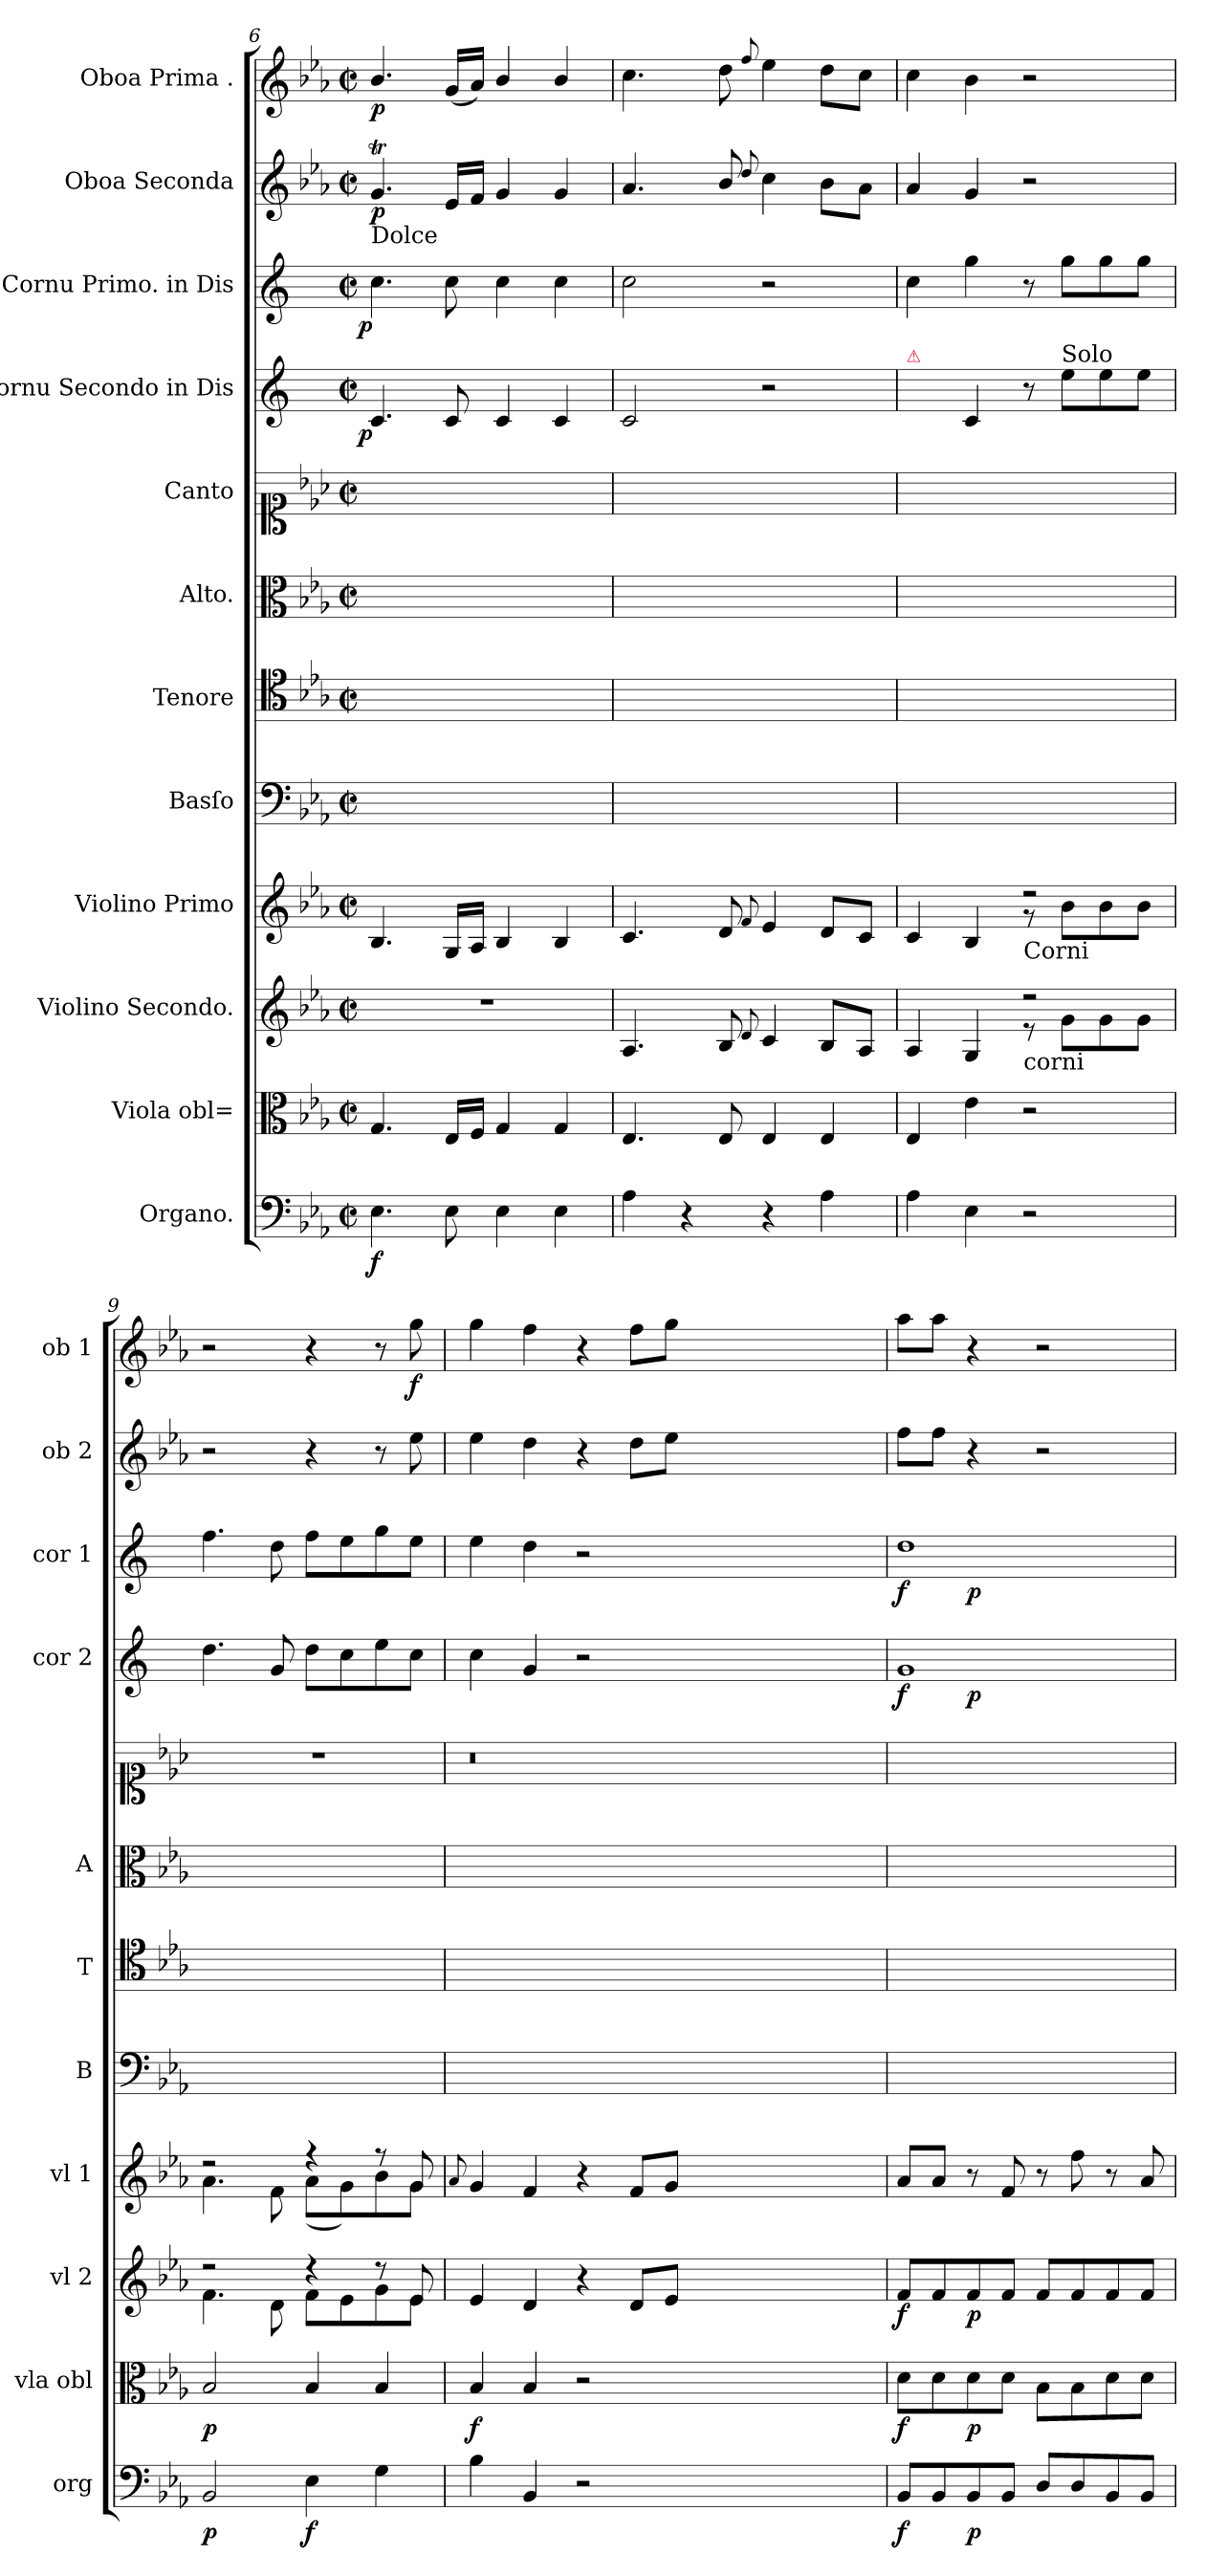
**kern	**dynam	**kern	**dynam	**kern	**dynam	**kern	**dynam	**kern	**kern	**kern	**kern	**kern	**dynam	**kern	**dynam	**kern	**dynam	**kern	**dynam
*part12	*part12	*part11	*part11	*part10	*part10	*part9	*part9	*part8	*part7	*part6	*part5	*part4	*part4	*part3	*part3	*part2	*part2	*part1	*part1
*staff12	*staff12	*staff11	*staff11	*staff10	*staff10	*staff9	*staff9	*staff8	*staff7	*staff6	*staff5	*staff4	*staff4	*staff3	*staff3	*staff2	*staff2	*staff1	*staff1
*I"Organo.	*	*I"Viola obl=	*	*I"Violino Secondo.	*	*I"Violino Primo	*	*I"Basſo	*I"Tenore	*I"Alto.	*I"Canto	*I"Cornu Secondo in Dis	*	*I"Cornu Primo. in Dis	*	*I"Oboa Seconda	*	*I"Oboa Prima .	*
*I'org	*	*I'vla obl	*	*I'vl 2	*	*I'vl 1	*	*I'B	*I'T	*I'A	*	*I'cor 2	*	*I'cor 1	*	*I'ob 2	*	*I'ob 1	*
*clefF4	*	*clefC3	*	*clefG2	*	*clefG2	*	*clefF4	*clefC4	*clefC3	*clefC1	*clefG2	*	*clefG2	*	*clefG2	*	*clefG2	*
*	*	*	*	*	*	*	*	*	*	*	*	*ITrd5c9	*	*ITrd5c9	*	*	*	*	*
*k[b-e-a-]	*	*k[b-e-a-]	*	*k[b-e-a-]	*	*k[b-e-a-]	*	*k[b-e-a-]	*k[b-e-a-]	*k[b-e-a-]	*k[b-e-a-]	*k[b-e-a-]	*	*k[b-e-a-]	*	*k[b-e-a-]	*	*k[b-e-a-]	*
*E-:	*	*E-:	*	*E-:	*	*E-:	*	*E-:	*E-:	*E-:	*E-:	*E-:	*	*E-:	*	*E-:	*	*E-:	*
*M2/2	*	*M2/2	*	*M2/2	*	*M2/2	*	*M2/2	*M2/2	*M2/2	*M2/2	*M2/2	*	*M2/2	*	*M2/2	*	*M2/2	*
*met(c|)	*	*met(c|)	*	*met(c|)	*	*met(c|)	*	*met(c|)	*met(c|)	*met(c|)	*met(c|)	*met(c|)	*	*met(c|)	*	*met(c|)	*	*met(c|)	*
=6	=6	=6	=6	=6	=6	=6	=6	=6	=6	=6	=6	=6	=6	=6	=6	=6	=6	=6	=6
!	!	!	!	!	!	!	!	!	!	!	!	!	!	!	!	!LO:TX:b:t=Dolce	!	!	!
!	!	!	!	!	!	!	!	!	!	!	!	!	!LO:DY:rj	!	!LO:DY:rj	!	!	!	!
4.E-\	f	4.G/	.	1r	.	4.B-/	.	1ryy	1ryy	1ryy	1ryy	4.E-/	p	4.e-\	p	4.gt/	p	4.b-/	p
8E-\	.	16E-/LL	.	.	.	16G/LL	.	.	.	.	.	8E-/	.	8e-\	.	16e-/LL	.	(16g/LL	.
.	.	16F/JJ	.	.	.	16A-/JJ	.	.	.	.	.	.	.	.	.	16f/JJ	.	16a-/JJ)	.
4E-\	.	4G/	.	.	.	4B-/	.	.	.	.	.	4E-/	.	4e-\	.	4g/	.	4b-/	.
4E-\	.	4G/	.	.	.	4B-/	.	.	.	.	.	4E-/	.	4e-\	.	4g/	.	4b-/	.
=7	=7	=7	=7	=7	=7	=7	=7	=7	=7	=7	=7	=7	=7	=7	=7	=7	=7	=7	=7
4A-\	.	4.E-/	.	4.A-/	.	4.c/	.	1ryy	1ryy	1ryy	1ryy	2E-/	.	2e-\	.	4.a-/	.	4.cc\	.
4r	.	.	.	.	.	.	.	.	.	.	.	.	.	.	.	.	.	.	.
.	.	8E-/	.	8B-/	.	8d/	.	.	.	.	.	.	.	.	.	8b-/	.	8dd\	.
.	.	.	.	8qqd/	.	8qqf/	.	.	.	.	.	.	.	.	.	8qqdd/	.	8qqff/	.
4r	.	4E-/	.	4c/	.	4e-/	.	.	.	.	.	2r	.	2r	.	4cc\	.	4ee-\	.
4A-\	.	4E-/	.	8B-/L	.	8d/L	.	.	.	.	.	.	.	.	.	8b-\L	.	8dd\L	.
.	.	.	.	8A-/J	.	8c/J	.	.	.	.	.	.	.	.	.	8a-\J	.	8cc\J	.
=8	=8	=8	=8	=8	=8	=8	=8	=8	=8	=8	=8	=8	=8	=8	=8	=8	=8	=8	=8
*	*	*	*	*^	*	*^	*	*	*	*	*	*	*	*	*	*	*	*	*
!	!	!	!	!	!	!	!	!	!	!	!	!	!	!LO:TX:a:color=crimson:t=⚠	!	!	!	!	!	!	!
4A-\	.	4E-/	.	4A-/	2rAyy	.	4c/	2rAyy	.	1ryy	1ryy	1ryy	1ryy	4ryy	.	4e-\	.	4a-/	.	4cc\	.
4E-\	.	4e-\	.	4G/	.	.	4B-/	.	.	.	.	.	.	4E-/	.	4b-\	.	4g/	.	4b-\	.
!	!	!	!	!	!	!	!LO:TX:b:t=Corni	!	!	!	!	!	!	!	!	!	!	!	!	!	!
!	!	!	!	!LO:TX:b:t=corni	!	!	!	!	!	!	!	!	!	!	!	!	!	!	!	!	!
2r	.	2r	.	2r	8r	.	2rdd	8r	.	.	.	.	.	8r	.	8r	.	2r	.	2r	.
!	!	!	!	!	!	!	!	!	!	!	!	!	!	!LO:TX:a:t=Solo	!	!	!	!	!	!	!
.	.	.	.	.	8g!\L	.	.	8b-!\L	.	.	.	.	.	8g\L	.	8b-\L	.	.	.	.	.
.	.	.	.	.	8g!\	.	.	8b-!\	.	.	.	.	.	8g\	.	8b-\	.	.	.	.	.
.	.	.	.	.	8g!\J	.	.	8b-!\J	.	.	.	.	.	8g\J	.	8b-\J	.	.	.	.	.
=9	=9	=9	=9	=9	=9	=9	=9	=9	=9	=9	=9	=9	=9	=9	=9	=9	=9	=9	=9	=9	=9
2BB-/	p	2B-/	p	2r	4.f!\	.	2r	4.a-!\	.	1ryy	1ryy	1ryy	1r	4.f\	.	4.a-\	.	2r	.	2r	.
.	.	.	.	.	8d!\	.	.	8f!\	.	.	.	.	.	8B-/	.	8f\	.	.	.	.	.
4E-\	f	4B-/	.	4r	8f!\L	.	4r	(>8a-!\L	.	.	.	.	.	8f\L	.	8a-\L	.	4r	.	4r	.
.	.	.	.	.	8e-!\	.	.	8g!\)	.	.	.	.	.	8e-\	.	8g\	.	.	.	.	.
4G\	.	4B-/	.	8r	8g!\	.	8r	8b-!\	.	.	.	.	.	8g\	.	8b-\	.	8r	.	8r	.
!	!	!	!	!	!	!	!	!	!LO:DY:a	!	!	!	!	!	!	!	!	!	!	!	!
.	.	.	.	8e-/	8e-!\J	.	8g/	8g!\J	f&colon;	.	.	.	.	8e-\J	.	8g\J	.	8ee-\	.	8gg\	f
*	*	*	*	*v	*v	*	*	*	*	*	*	*	*	*	*	*	*	*	*	*	*
*	*	*	*	*	*	*v	*v	*	*	*	*	*	*	*	*	*	*	*	*	*
=10	=10	=10	=10	=10	=10	=10	=10	=10	=10	=10	=10	=10	=10	=10	=10	=10	=10	=10	=10
.	.	.	.	.	.	8qqa-/	.	.	.	.	.	.	.	.	.	.	.	.	.
4B-\	.	4B-/	f	4e-/	.	4g/	.	1ryy	1ryy	1ryy	0.r	4e-\	.	4g\	.	4ee-\	.	4gg\	.
4BB-/	.	4B-/	.	4d/	.	4f/	.	.	.	.	.	4B-/	.	4f\	.	4dd\	.	4ff\	.
2r	.	2r	.	4r	.	4r	.	.	.	.	.	2r	.	2r	.	4r	.	4r	.
.	.	.	.	8d/L	.	8f/L	.	.	.	.	.	.	.	.	.	8dd\L	.	8ff\L	.
.	.	.	.	8e-/J	.	8g/J	.	.	.	.	.	.	.	.	.	8ee-\J	.	8gg\J	.
0ryy	.	0ryy	.	0ryy	.	0ryy	.	0ryy	0ryy	0ryy	.	0ryy	.	0ryy	.	0ryy	.	0ryy	.
=11	=11	=11	=11	=11	=11	=11	=11	=11	=11	=11	=11	=11	=11	=11	=11	=11	=11	=11	=11
*	*	*	*	*	*	*	*	*	*	*	*	*^	*	*^	*	*	*	*	*
8BB-/L	f	8d\L	f	8f/L	f	8a-/L	.	1ryy	1ryy	1ryy	1ryy	1B-	4ryy	f	1f	4ryy	f	8ff\L	.	8aa-\L	.
8BB-/	.	8d\	.	8f/	.	8a-/J	.	.	.	.	.	.	.	.	.	.	.	8ff\J	.	8aa-\J	.
8BB-/	p	8d\	p	8f/	p	8r	.	.	.	.	.	.	2.ryy	p	.	2.ryy	p	4r	.	4r	.
!	!	!	!	!	!	!	!LO:DY:a	!	!	!	!	!	!	!	!	!	!	!	!	!	!
8BB-/J	.	8d\J	.	8f/J	.	8f/	p&colon;	.	.	.	.	.	.	.	.	.	.	.	.	.	.
8D/L	.	8B-\L	.	8f/L	.	8r	.	.	.	.	.	.	.	.	.	.	.	2r	.	2r	.
8D/	.	8B-\	.	8f/	.	8ff\	.	.	.	.	.	.	.	.	.	.	.	.	.	.	.
8BB-/	.	8d\	.	8f/	.	8r	.	.	.	.	.	.	.	.	.	.	.	.	.	.	.
8BB-/J	.	8d\J	.	8f/J	.	8a-/	.	.	.	.	.	.	.	.	.	.	.	.	.	.	.
*	*	*	*	*	*	*	*	*	*	*	*	*v	*v	*	*	*	*	*	*	*	*
*	*	*	*	*	*	*	*	*	*	*	*	*	*	*v	*v	*	*	*	*	*
=	=	=	=	=	=	=	=	=	=	=	=	=	=	=	=	=	=	=	=
*-	*-	*-	*-	*-	*-	*-	*-	*-	*-	*-	*-	*-	*-	*-	*-	*-	*-	*-	*-
